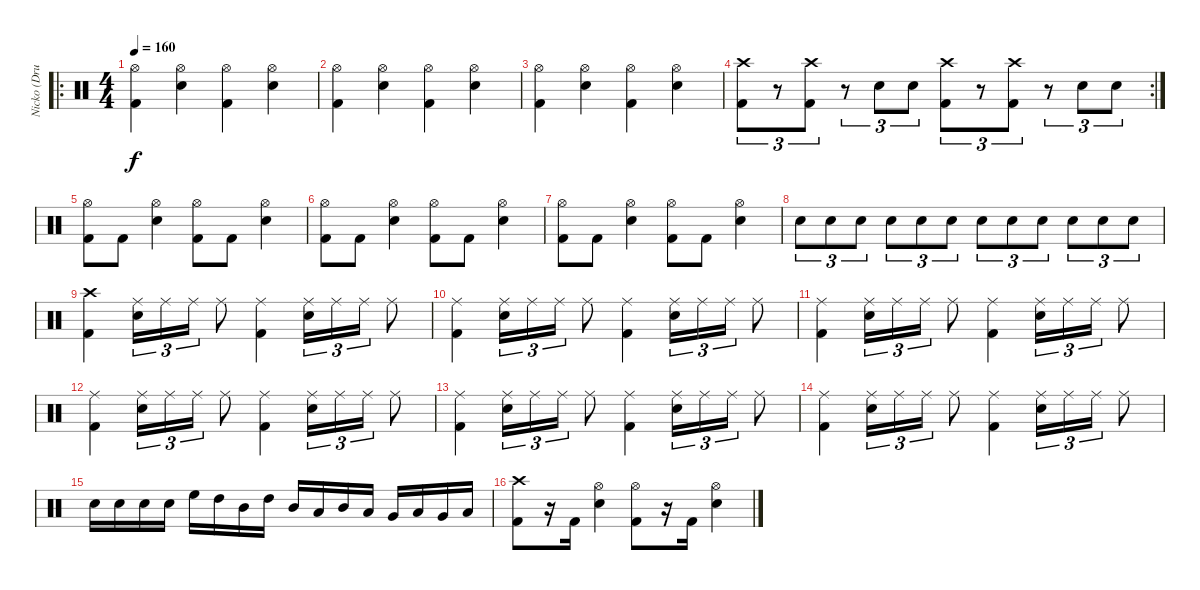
\track ("Nicko (Drums)" "Nicko (Dru") {instrument percussion}
\staff {score}
\articulation defaults
\ro
\ts (4 4)
\tempo 160
\clef neutral
\ks c
("Hi-Hat (open)" "Kick (hit) 2").4{dy f} ("Hi-Hat (open)" "Snare (hit) 2").4 ("Hi-Hat (open)" "Kick (hit) 2").4 ("Hi-Hat (open)" "Snare (hit) 2").4 |
("Hi-Hat (open)" "Kick (hit) 2").4 ("Hi-Hat (open)" "Snare (hit) 2").4 ("Hi-Hat (open)" "Kick (hit) 2").4 ("Hi-Hat (open)" "Snare (hit) 2").4 |
("Hi-Hat (open)" "Kick (hit) 2").4 ("Hi-Hat (open)" "Snare (hit) 2").4 ("Hi-Hat (open)" "Kick (hit) 2").4 ("Hi-Hat (open)" "Snare (hit) 2").4 |
\rc 2
("Crash high (hit)" "Kick (hit) 2").8{tu (3 2)} r.8{tu (3 2)} ("Crash high (hit)" "Kick (hit) 2").8{tu (3 2)} r.8{tu (3 2)} "Snare (hit) 2".8{tu (3 2)} "Snare (hit) 2".8{tu (3 2)} ("Crash high (hit)" "Kick (hit) 2").8{tu (3 2)} r.8{tu (3 2)} ("Crash high (hit)" "Kick (hit) 2").8{tu (3 2)} r.8{tu (3 2)} "Snare (hit) 2".8{tu (3 2)} "Snare (hit) 2".8{tu (3 2)} |
("Hi-Hat (open)" "Kick (hit) 2").8 "Kick (hit) 2".8 ("Hi-Hat (open)" "Snare (hit) 2").4 ("Hi-Hat (open)" "Kick (hit) 2").8 "Kick (hit) 2".8 ("Hi-Hat (open)" "Snare (hit) 2").4 |
("Hi-Hat (open)" "Kick (hit) 2").8 "Kick (hit) 2".8 ("Hi-Hat (open)" "Snare (hit) 2").4 ("Hi-Hat (open)" "Kick (hit) 2").8 "Kick (hit) 2".8 ("Hi-Hat (open)" "Snare (hit) 2").4 |
("Hi-Hat (open)" "Kick (hit) 2").8 "Kick (hit) 2".8 ("Hi-Hat (open)" "Snare (hit) 2").4 ("Hi-Hat (open)" "Kick (hit) 2").8 "Kick (hit) 2".8 ("Hi-Hat (open)" "Snare (hit) 2").4 |
"Snare (hit) 2".8{tu (3 2)} "Snare (hit) 2".8{tu (3 2)} "Snare (hit) 2".8{tu (3 2)} "Snare (hit) 2".8{tu (3 2)} "Snare (hit) 2".8{tu (3 2)} "Snare (hit) 2".8{tu (3 2)} "Snare (hit) 2".8{tu (3 2)} "Snare (hit) 2".8{tu (3 2)} "Snare (hit) 2".8{tu (3 2)} "Snare (hit) 2".8{tu (3 2)} "Snare (hit) 2".8{tu (3 2)} "Snare (hit) 2".8{tu (3 2)} |
("Crash high (hit)" "Kick (hit) 2").4 ("Ride (middle)" "Snare (hit) 2").16{tu (3 2)} "Ride (middle)".16{tu (3 2)} "Ride (middle)".16{tu (3 2)} "Ride (middle)".8 ("Ride (middle)" "Kick (hit) 2").4 ("Ride (middle)" "Snare (hit) 2").16{tu (3 2)} "Ride (middle)".16{tu (3 2)} "Ride (middle)".16{tu (3 2)} "Ride (middle)".8 |
("Ride (middle)" "Kick (hit) 2").4 ("Ride (middle)" "Snare (hit) 2").16{tu (3 2)} "Ride (middle)".16{tu (3 2)} "Ride (middle)".16{tu (3 2)} "Ride (middle)".8 ("Ride (middle)" "Kick (hit) 2").4 ("Ride (middle)" "Snare (hit) 2").16{tu (3 2)} "Ride (middle)".16{tu (3 2)} "Ride (middle)".16{tu (3 2)} "Ride (middle)".8 |
("Ride (middle)" "Kick (hit) 2").4 ("Ride (middle)" "Snare (hit) 2").16{tu (3 2)} "Ride (middle)".16{tu (3 2)} "Ride (middle)".16{tu (3 2)} "Ride (middle)".8 ("Ride (middle)" "Kick (hit) 2").4 ("Ride (middle)" "Snare (hit) 2").16{tu (3 2)} "Ride (middle)".16{tu (3 2)} "Ride (middle)".16{tu (3 2)} "Ride (middle)".8 |
("Ride (middle)" "Kick (hit) 2").4 ("Ride (middle)" "Snare (hit) 2").16{tu (3 2)} "Ride (middle)".16{tu (3 2)} "Ride (middle)".16{tu (3 2)} "Ride (middle)".8 ("Ride (middle)" "Kick (hit) 2").4 ("Ride (middle)" "Snare (hit) 2").16{tu (3 2)} "Ride (middle)".16{tu (3 2)} "Ride (middle)".16{tu (3 2)} "Ride (middle)".8 |
("Ride (middle)" "Kick (hit) 2").4 ("Ride (middle)" "Snare (hit) 2").16{tu (3 2)} "Ride (middle)".16{tu (3 2)} "Ride (middle)".16{tu (3 2)} "Ride (middle)".8 ("Ride (middle)" "Kick (hit) 2").4 ("Ride (middle)" "Snare (hit) 2").16{tu (3 2)} "Ride (middle)".16{tu (3 2)} "Ride (middle)".16{tu (3 2)} "Ride (middle)".8 |
("Ride (middle)" "Kick (hit) 2").4 ("Ride (middle)" "Snare (hit) 2").16{tu (3 2)} "Ride (middle)".16{tu (3 2)} "Ride (middle)".16{tu (3 2)} "Ride (middle)".8 ("Ride (middle)" "Kick (hit) 2").4 ("Ride (middle)" "Snare (hit) 2").16{tu (3 2)} "Ride (middle)".16{tu (3 2)} "Ride (middle)".16{tu (3 2)} "Ride (middle)".8 |
"Snare (hit) 2".16 "Snare (hit) 2".16 "Snare (hit) 2".16 "Snare (hit) 2".16 "High Floor Tom (hit)".16 "High Tom (hit)".16 "Mid Tom (hit)".16 "High Tom (hit)".16 "Mid Tom (hit)".16 "Low Tom (hit)".16 "Mid Tom (hit)".16 "Low Tom (hit)".16 "Very Low Tom (hit)".16 "Low Tom (hit)".16 "Very Low Tom (hit)".16 "Low Floor Tom (hit)".16 |
("Crash high (hit)" "Kick (hit) 2").8 r.16 "Kick (hit) 2".16 ("Hi-Hat (open)" "Snare (hit) 2").4 ("Hi-Hat (open)" "Kick (hit) 2").8 r.16 "Kick (hit) 2".16 ("Hi-Hat (open)" "Snare (hit) 2").4
